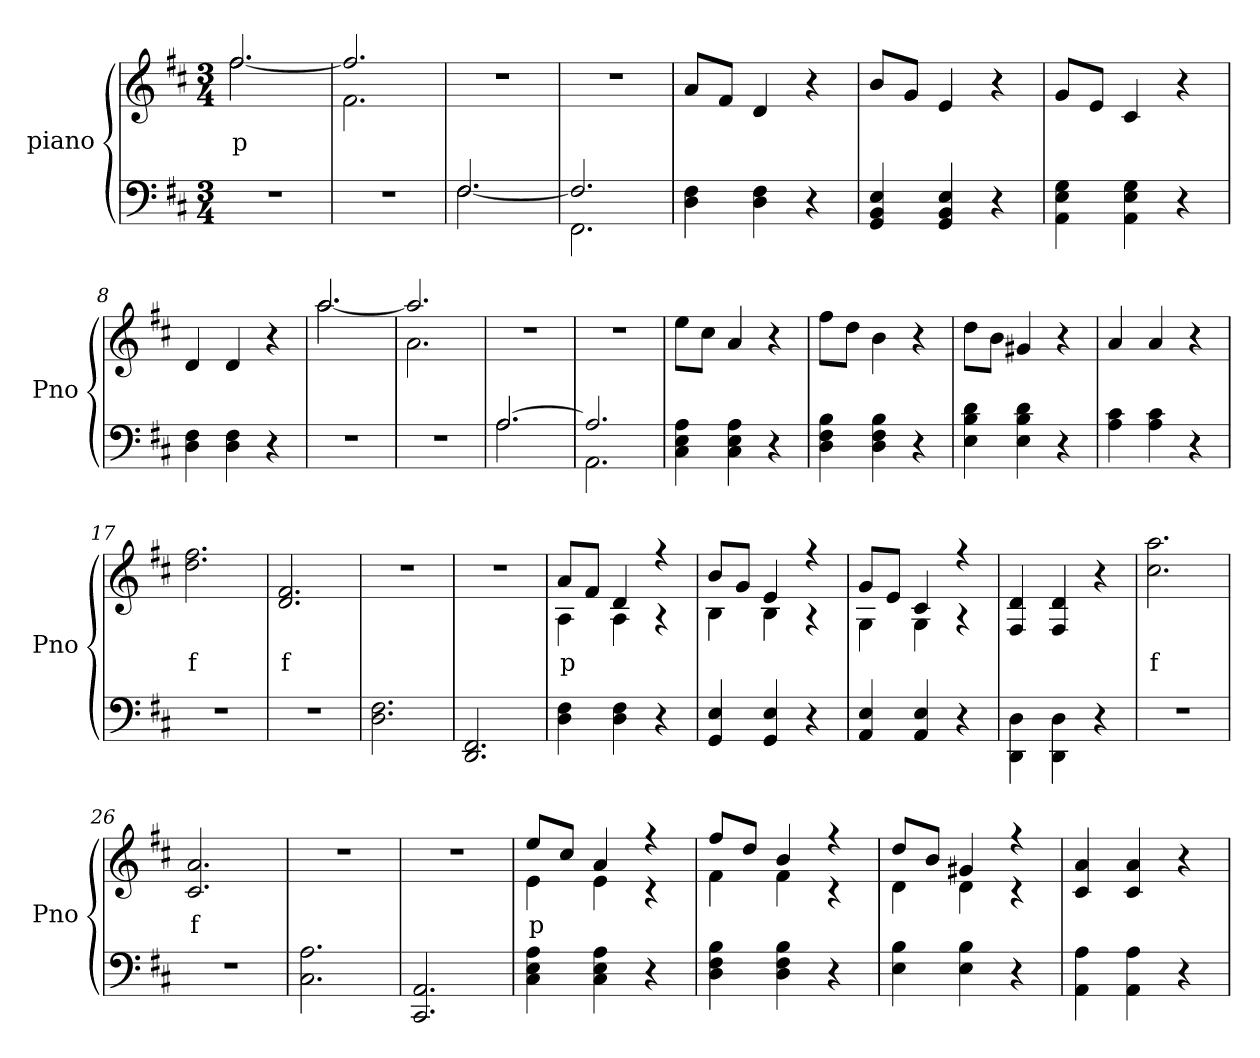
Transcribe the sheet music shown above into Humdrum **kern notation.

**kern	**kern	**text
*part2	*part1	*part1
*staff2	*staff1	*staff1
*I"piano	*I"piano	*
*I'Pno	*I'Pno	*
*clefF4	*clefG2	*
*k[f#c#]	*k[f#c#]	*
*D:	*D:	*
*M3/4	*M3/4	*
=1	=1	=1
*	*^	*
2.r	2.ff#/	[2.ff#\	p
=2	=2	=2	=2
2.r	2.ff#/]	2.f#\	.
*	*v	*v	*
=3	=3	=3
*^	*	*
2.F#/	[2.F#\	2.r	.
=4	=4	=4	=4
2.F#/]	2.FF#\	2.r	.
*v	*v	*	*
=5	=5	=5
4D\ 4F#\	8a/L	.
.	8f#/J	.
4D\ 4F#\	4d/	.
4r	4r	.
=6	=6	=6
4GG/ 4BB/ 4E/	8b/L	.
.	8g/J	.
4GG/ 4BB/ 4E/	4e/	.
4r	4r	.
=7	=7	=7
4AA\ 4E\ 4G\	8g/L	.
.	8e/J	.
4AA\ 4E\ 4G\	4c#/	.
4r	4r	.
=8	=8	=8
4D\ 4F#\	4d/	.
4D\ 4F#\	4d/	.
4r	4r	.
=9	=9	=9
*	*^	*
2.r	2.aa/	[2.aa\	.
=10	=10	=10	=10
2.r	2.aa/]	2.a\	.
*	*v	*v	*
=11	=11	=11
*^	*	*
[2.A/	2.A\	2.r	.
!!LO:LB:g=z
=12	=12	=12	=12
2.A/]	2.AA\	2.r	.
*v	*v	*	*
=13	=13	=13
4C#\ 4E\ 4A\	8ee\L	.
.	8cc#\J	.
4C#\ 4E\ 4A\	4a/	.
4r	4r	.
=14	=14	=14
4D\ 4F#\ 4B\	8ff#\L	.
.	8dd\J	.
4D\ 4F#\ 4B\	4b\	.
4r	4r	.
=15	=15	=15
4E\ 4B\ 4d\	8dd\L	.
.	8b\J	.
4E\ 4B\ 4d\	4g#X/	.
4r	4r	.
=16	=16	=16
4A\ 4c#\	4a/	.
4A\ 4c#\	4a/	.
4r	4r	.
=17	=17	=17
2.r	2.dd\ 2.ff#\	f
=18	=18	=18
2.r	2.d/ 2.f#/	f
=19	=19	=19
2.D\ 2.F#\	2.r	.
=20	=20	=20
2.DD/ 2.FF#/	2.r	.
=21	=21	=21
*	*^	*
4D\ 4F#\	8a/L	4A\	p
.	8f#/J	.	.
4D\ 4F#\	4d/	4A\	.
4r	4r	4r	.
=22	=22	=22	=22
4GG/ 4E/	8b/L	4B\	.
.	8g/J	.	.
4GG/ 4E/	4e/	4B\	.
4r	4r	4r	.
!!LO:LB:g=z	!!
=23	=23	=23	=23
4AA/ 4E/	8g/L	4G\	.
.	8e/J	.	.
4AA/ 4E/	4c#/	4G\	.
4r	4r	4r	.
*	*v	*v	*
=24	=24	=24
4DD\ 4D\	4F#/ 4d/	.
4DD\ 4D\	4F#/ 4d/	.
4r	4r	.
=25	=25	=25
2.r	2.cc#\ 2.aa\	f
=26	=26	=26
2.r	2.c#/ 2.a/	f
=27	=27	=27
2.C#\ 2.A\	2.r	.
=28	=28	=28
2.CC#/ 2.AA/	2.r	.
=29	=29	=29
*	*^	*
4C#\ 4E\ 4A\	8ee/L	4e\	p
.	8cc#/J	.	.
4C#\ 4E\ 4A\	4a/	4e\	.
4r	4r	4r	.
=30	=30	=30	=30
4D\ 4F#\ 4B\	8ff#/L	4f#\	.
.	8dd/J	.	.
4D\ 4F#\ 4B\	4b/	4f#\	.
4r	4r	4r	.
=31	=31	=31	=31
4E\ 4B\	8dd/L	4d\	.
.	8b/J	.	.
4E\ 4B\	4g#X/	4d\	.
4r	4r	4r	.
*	*v	*v	*
=32	=32	=32
4AA\ 4A\	4c#/ 4a/	.
4AA\ 4A\	4c#/ 4a/	.
4r	4r	.
=	=	=
*-	*-	*-
